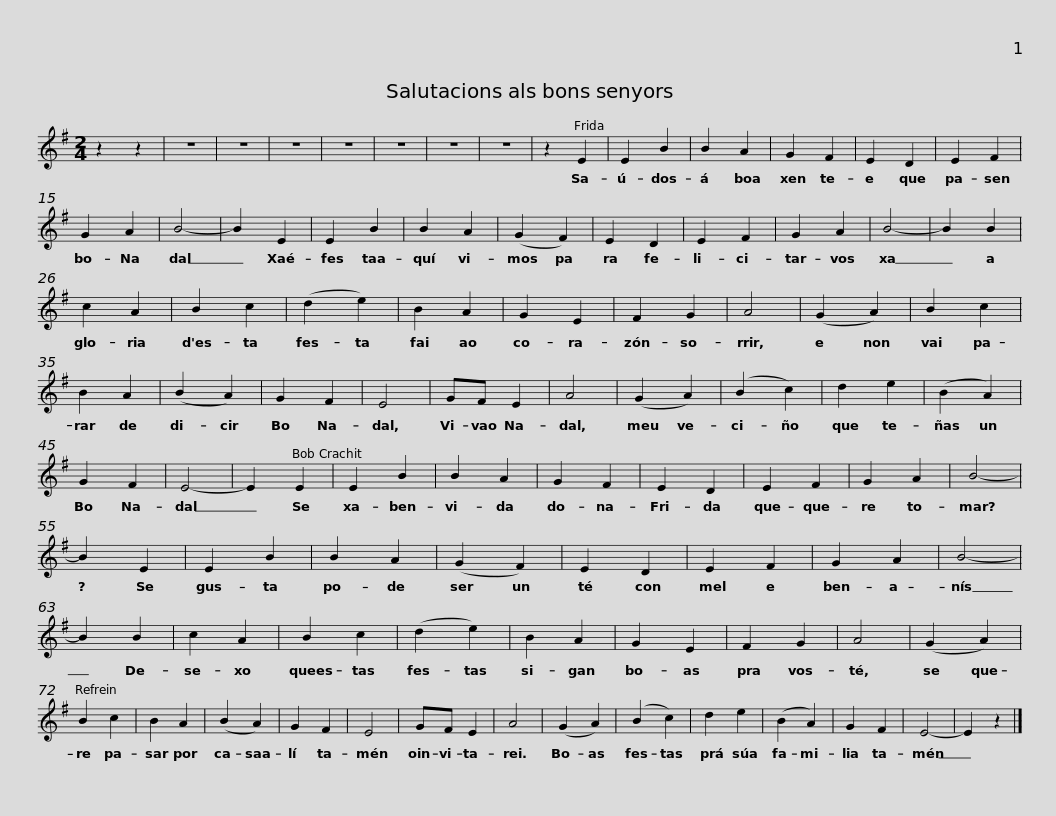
X:1
L:1/8
M:2/4
I:linebreak $
K:G
V:1 treble
V:1
 z2 z2 | z4 | z4 | z4 | z4 | %5
 z4 | z4 | z4 | z2 E2 | E2 B2 | %10
 B2 A2 | G2 F2 | E2 D2 | E2 F2 | G2 A2 | %15
 B4- | B2 E2 | E2 B2 | B2 A2 |$ (G2 F2) | %20
 E2 D2 | E2 F2 | G2 A2 | B4- | B2 B2 | %25
 c2 A2 | B2 c2 | (d2 e2) | B2 A2 | G2 E2 | %30
 F2 G2 | A4 |$ (G2 A2) | B2 c2 | B2 A2 | %35
 (B2 A2) | G2 F2 | E4 | GF E2 | A4 | %40
 (G2 A2) | (B2 c2) | d2 e2 | (B2 A2) |$ G2 F2 | %45
 E4- | E2 E2 | E2 B2 | B2 A2 | G2 F2 | %50
 E2 D2 | E2 F2 | G2 A2 | B4- | B2 E2 | %55
 E2 B2 | B2 A2 |$ (G2 F2) | E2 D2 | E2 F2 | %60
 G2 A2 | B4- | B2 B2 | c2 A2 | B2 c2 | %65
 (d2 e2) | B2 A2 | G2 E2 | F2 G2 | A4 |$ %70
 (G2 A2) | B2 c2 | B2 A2 | (B2 A2) | G2 F2 | %75
 E4 | GF E2 | A4 | (G2 A2) | (B2 c2) | %80
 d2 e2 | (B2 A2) |$ G2 F2 | E4- | E2 z2 |] %85
